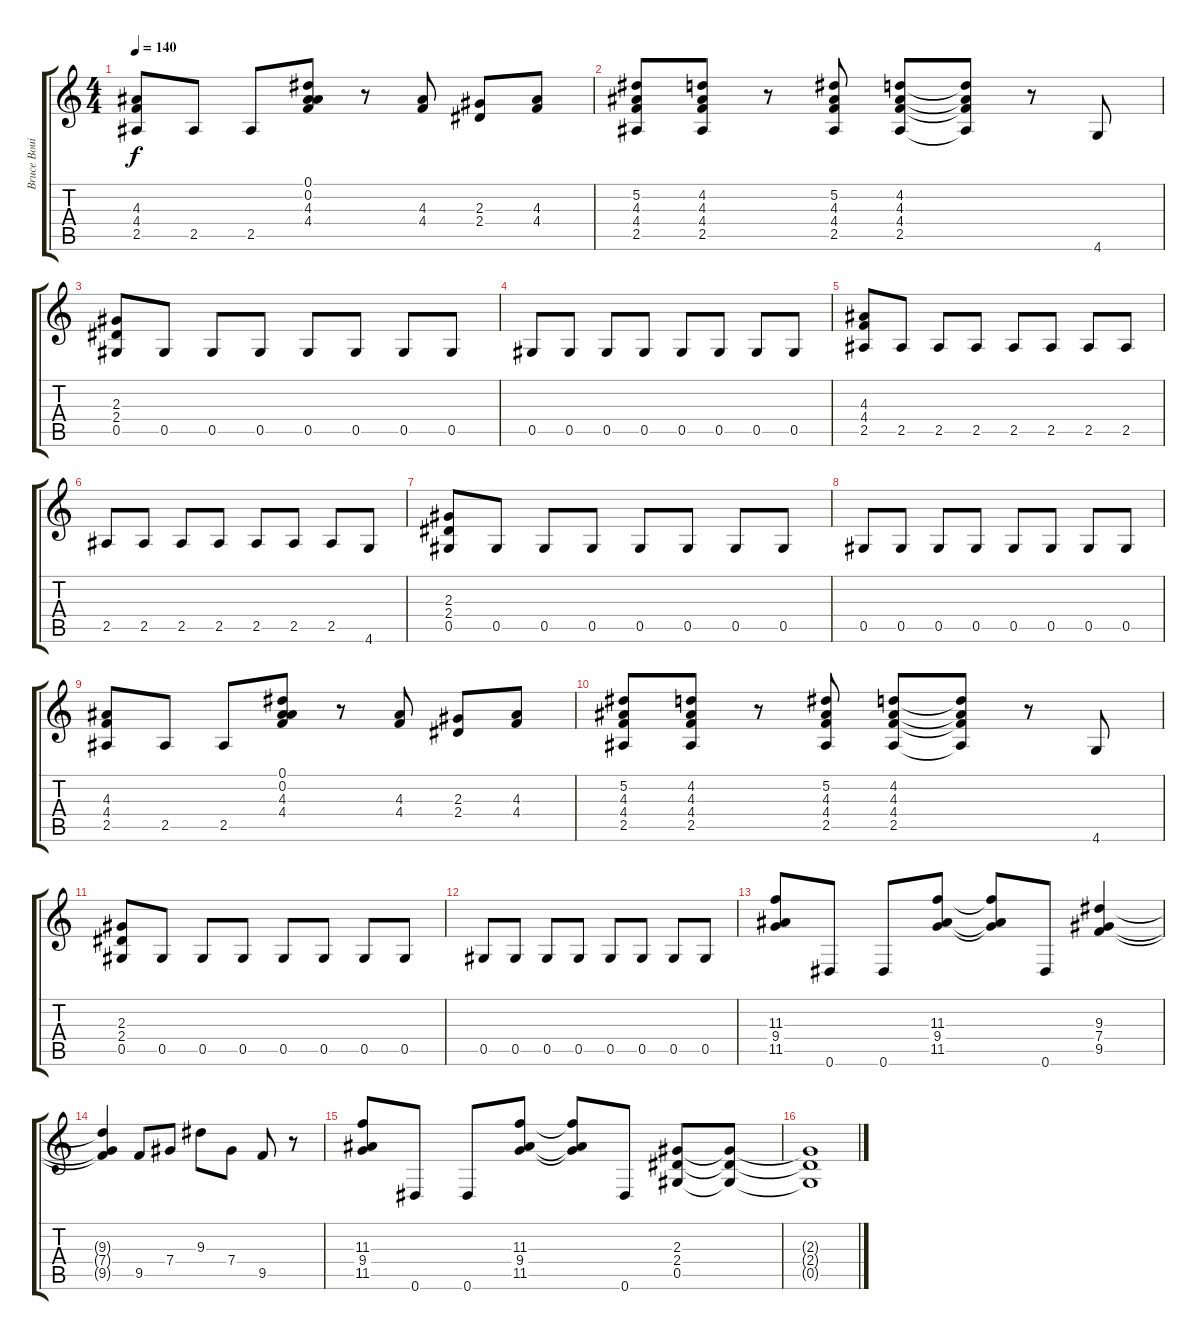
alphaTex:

\track ("Bruce Bouillet" "Bruce Boui") {instrument distortionguitar}
\staff {score tabs}
\tuning (Eb4 Bb3 Gb3 Db3 Ab2 Eb2) {hide}
\ts (4 4)
\tempo 140
\clef g2
\ks c
(4.3 4.4 2.5).8{dy f} 2.5.8 2.5.8 (0.1 0.2 4.3 4.4).8 r.8 (4.3 4.4).8 (2.3 2.4).8 (4.3 4.4).8 |
(5.2 4.3 4.4 2.5).8 (4.2 4.3 4.4 2.5).8 r.8 (5.2 4.3 4.4 2.5).8 (4.2 4.3 4.4 2.5).8 (4.2{t} 4.3{t} 4.4{t} 2.5{t}).8 r.8 4.6.8 |
(2.3 2.4 0.5).8 0.5.8 0.5.8 0.5.8 0.5.8 0.5.8 0.5.8 0.5.8 |
0.5.8 0.5.8 0.5.8 0.5.8 0.5.8 0.5.8 0.5.8 0.5.8 |
(4.3 4.4 2.5).8 2.5.8 2.5.8 2.5.8 2.5.8 2.5.8 2.5.8 2.5.8 |
2.5.8 2.5.8 2.5.8 2.5.8 2.5.8 2.5.8 2.5.8 4.6.8 |
(2.3 2.4 0.5).8 0.5.8 0.5.8 0.5.8 0.5.8 0.5.8 0.5.8 0.5.8 |
0.5.8 0.5.8 0.5.8 0.5.8 0.5.8 0.5.8 0.5.8 0.5.8 |
(4.3 4.4 2.5).8 2.5.8 2.5.8 (0.1 0.2 4.3 4.4).8 r.8 (4.3 4.4).8 (2.3 2.4).8 (4.3 4.4).8 |
(5.2 4.3 4.4 2.5).8 (4.2 4.3 4.4 2.5).8 r.8 (5.2 4.3 4.4 2.5).8 (4.2 4.3 4.4 2.5).8 (4.2{t} 4.3{t} 4.4{t} 2.5{t}).8 r.8 4.6.8 |
(2.3 2.4 0.5).8 0.5.8 0.5.8 0.5.8 0.5.8 0.5.8 0.5.8 0.5.8 |
0.5.8 0.5.8 0.5.8 0.5.8 0.5.8 0.5.8 0.5.8 0.5.8 |
(11.3 9.4 11.5).8 0.6.8 0.6.8 (11.3 9.4 11.5).8 (11.3{t} 9.4{t} 11.5{t}).8 0.6.8 (9.3 7.4 9.5).4 |
(9.3{t} 7.4{t} 9.5{t}).4 9.5.8 7.4.8 9.3.8 7.4.8 9.5.8 r.8 |
(11.3 9.4 11.5).8 0.6.8 0.6.8 (11.3 9.4 11.5).8 (11.3{t} 9.4{t} 11.5{t}).8 0.6.8 (2.3 2.4 0.5).8 (2.3{t} 2.4{t} 0.5{t}).8 |
(2.3{t} 2.4{t} 0.5{t}).1
